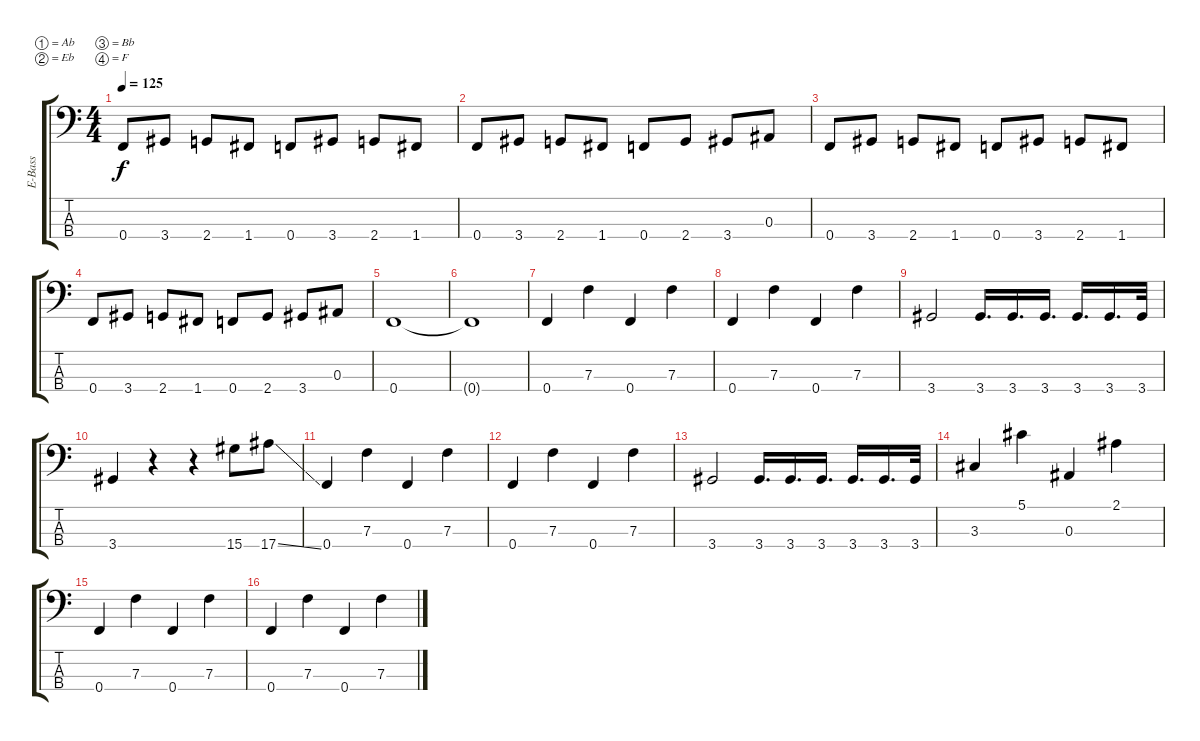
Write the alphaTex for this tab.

\track ("Cliff Berton" "E-Bass") {instrument electricbasspick}
\staff {score tabs}
\tuning (Ab2 Eb2 Bb1 F1)
\ts (4 4)
\tempo 125
\clef f4
\ks c
0.4.8{dy f} 3.4.8 2.4.8 1.4.8 0.4.8 3.4.8 2.4.8 1.4.8 |
0.4.8 3.4.8 2.4.8 1.4.8 0.4.8 2.4.8 3.4.8 0.3.8 |
0.4.8 3.4.8 2.4.8 1.4.8 0.4.8 3.4.8 2.4.8 1.4.8 |
0.4.8 3.4.8 2.4.8 1.4.8 0.4.8 2.4.8 3.4.8 0.3.8 |
0.4.1 |
0.4{t}.1 |
0.4.4 7.3.4 0.4.4 7.3.4 |
0.4.4 7.3.4 0.4.4 7.3.4 |
3.4.2 3.4.16{d} 3.4.16{d} 3.4.16{d} 3.4.16{d} 3.4.16{d} 3.4.32 |
3.4.4 r.4 r.4 15.4.8 17.4{ss}.8 |
0.4.4 7.3.4 0.4.4 7.3.4 |
0.4.4 7.3.4 0.4.4 7.3.4 |
3.4.2 3.4.16{d} 3.4.16{d} 3.4.16{d} 3.4.16{d} 3.4.16{d} 3.4.32 |
3.3.4 5.1.4 0.3.4 2.1.4 |
0.4.4 7.3.4 0.4.4 7.3.4 |
0.4.4 7.3.4 0.4.4 7.3.4
